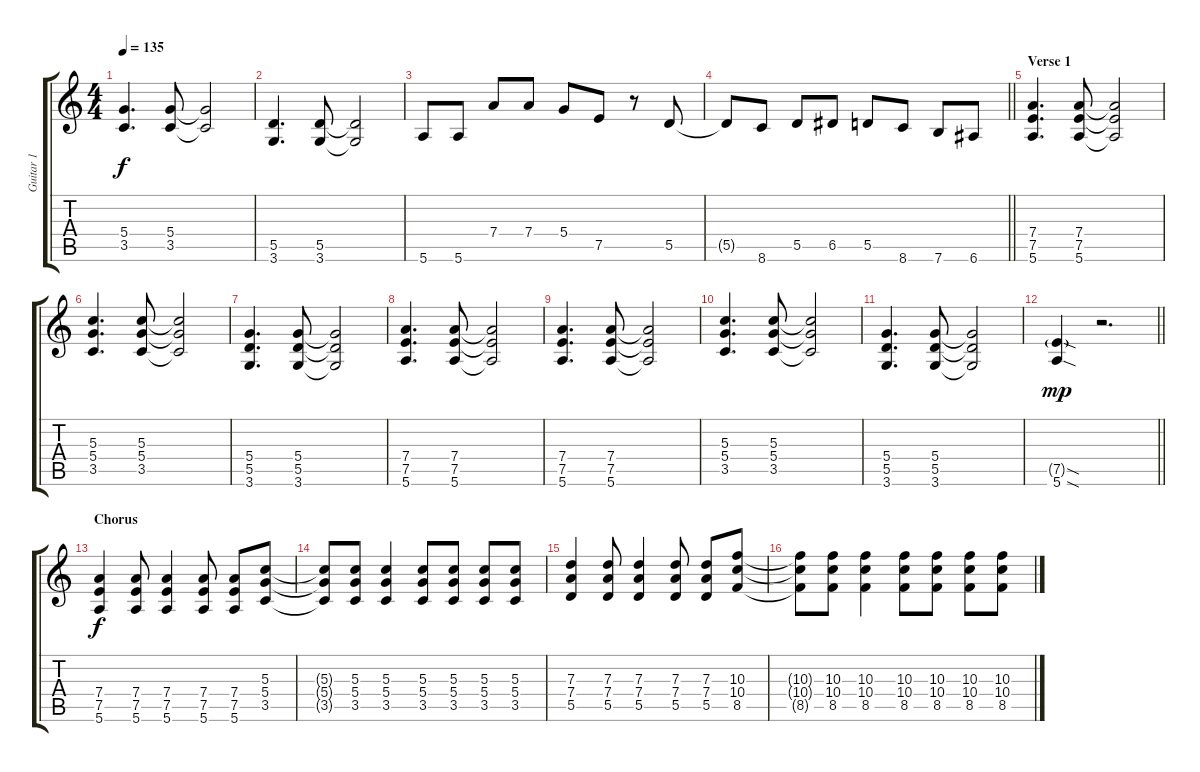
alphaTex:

\track ("Guitar 1" "Guitar 1") {instrument overdrivenguitar}
\staff {score tabs}
\tuning (E4 B3 G3 D3 A2 E2) {hide}
\ts (4 4)
\tempo 135
\clef g2
\ks c
(5.4 3.5).4{d dy f} (5.4 3.5).8 (5.4{t} 3.5{t}).2 |
(5.5 3.6).4{d} (5.5 3.6).8 (5.5{t} 3.6{t}).2 |
5.6.8 5.6.8 7.4.8 7.4.8 5.4.8 7.5.8 r.8 5.5.8 |
\barLineRight lightlight
5.5{t}.8 8.6.8 5.5.8 6.5.8 5.5.8 8.6.8 7.6.8 6.6.8 |
\section ("" "Verse 1")
(7.4 7.5 5.6).4{d} (7.4 7.5 5.6).8 (7.4{t} 7.5{t} 5.6{t}).2 |
(5.3 5.4 3.5).4{d} (5.3 5.4 3.5).8 (5.3{t} 5.4{t} 3.5{t}).2 |
(5.4 5.5 3.6).4{d} (5.4 5.5 3.6).8 (5.4{t} 5.5{t} 3.6{t}).2 |
(7.4 7.5 5.6).4{d} (7.4 7.5 5.6).8 (7.4{t} 7.5{t} 5.6{t}).2 |
(7.4 7.5 5.6).4{d} (7.4 7.5 5.6).8 (7.4{t} 7.5{t} 5.6{t}).2 |
(5.3 5.4 3.5).4{d} (5.3 5.4 3.5).8 (5.3{t} 5.4{t} 3.5{t}).2 |
(5.4 5.5 3.6).4{d} (5.4 5.5 3.6).8 (5.4{t} 5.5{t} 3.6{t}).2 |
\barLineRight lightlight
(7.5{sod g} 5.6{sod}).4{dy mp} r.2{d} |
\section ("" "Chorus")
(7.4 7.5 5.6).4{dy f} (7.4 7.5 5.6).8 (7.4 7.5 5.6).4 (7.4 7.5 5.6).8 (7.4 7.5 5.6).8 (5.3 5.4 3.5).8 |
(5.3{t} 5.4{t} 3.5{t}).8 (5.3 5.4 3.5).8 (5.3 5.4 3.5).4 (5.3 5.4 3.5).8 (5.3 5.4 3.5).8 (5.3 5.4 3.5).8 (5.3 5.4 3.5).8 |
(7.3 7.4 5.5).4 (7.3 7.4 5.5).8 (7.3 7.4 5.5).4 (7.3 7.4 5.5).8 (7.3 7.4 5.5).8 (10.3 10.4 8.5).8 |
(10.3{t} 10.4{t} 8.5{t}).8 (10.3 10.4 8.5).8 (10.3 10.4 8.5).4 (10.3 10.4 8.5).8 (10.3 10.4 8.5).8 (10.3 10.4 8.5).8 (10.3 10.4 8.5).8
